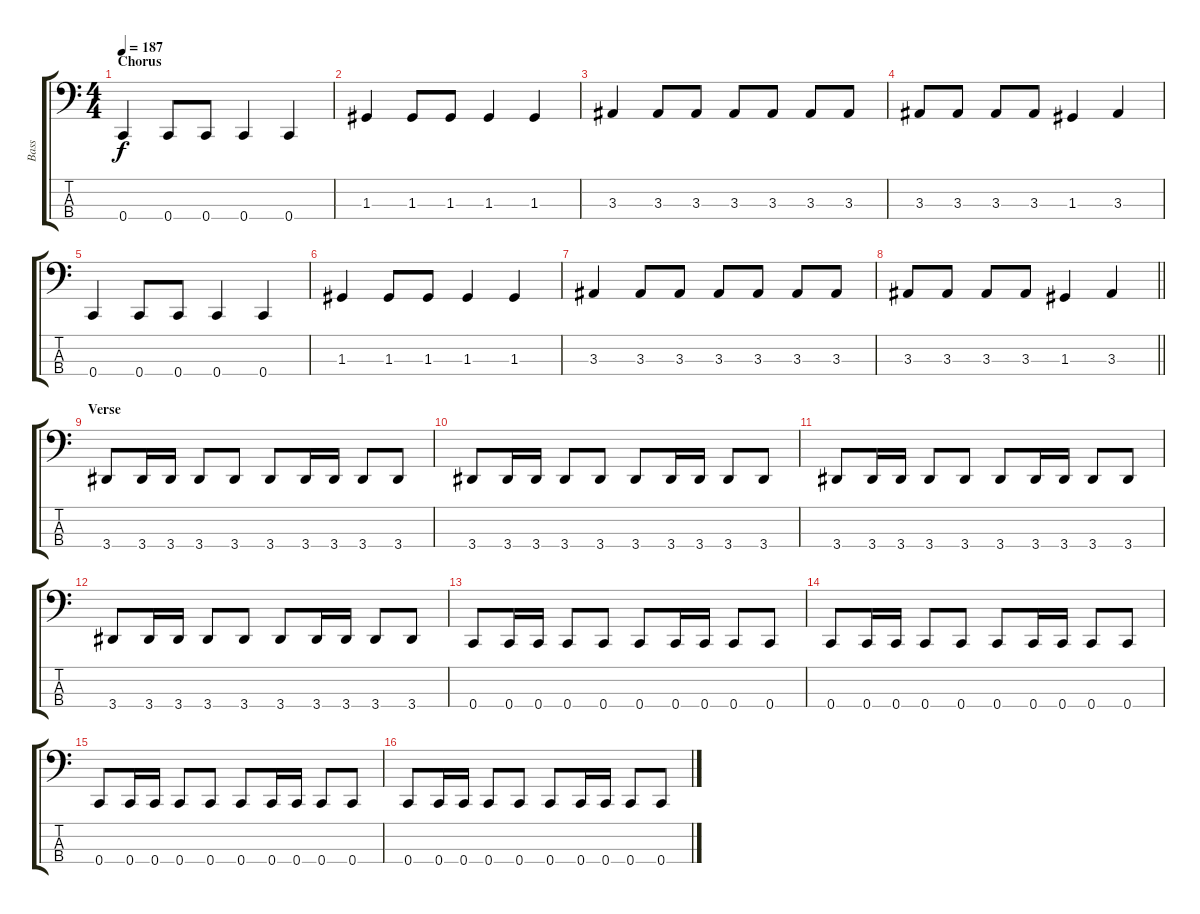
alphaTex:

\track ("Bass" "Bass") {instrument electricbassfinger}
\staff {score tabs}
\tuning (F2 C2 G1 C1) {hide}
\ts (4 4)
\section ("" "Chorus")
\tempo 187
\clef f4
\ks c
0.4.4{dy f} 0.4.8 0.4.8 0.4.4 0.4.4 |
1.3.4 1.3.8 1.3.8 1.3.4 1.3.4 |
3.3.4 3.3.8 3.3.8 3.3.8 3.3.8 3.3.8 3.3.8 |
3.3.8 3.3.8 3.3.8 3.3.8 1.3.4 3.3.4 |
0.4.4 0.4.8 0.4.8 0.4.4 0.4.4 |
1.3.4 1.3.8 1.3.8 1.3.4 1.3.4 |
3.3.4 3.3.8 3.3.8 3.3.8 3.3.8 3.3.8 3.3.8 |
\barLineRight lightlight
3.3.8 3.3.8 3.3.8 3.3.8 1.3.4 3.3.4 |
\section ("" "Verse")
3.4.8 3.4.16 3.4.16 3.4.8 3.4.8 3.4.8 3.4.16 3.4.16 3.4.8 3.4.8 |
3.4.8 3.4.16 3.4.16 3.4.8 3.4.8 3.4.8 3.4.16 3.4.16 3.4.8 3.4.8 |
3.4.8 3.4.16 3.4.16 3.4.8 3.4.8 3.4.8 3.4.16 3.4.16 3.4.8 3.4.8 |
3.4.8 3.4.16 3.4.16 3.4.8 3.4.8 3.4.8 3.4.16 3.4.16 3.4.8 3.4.8 |
0.4.8 0.4.16 0.4.16 0.4.8 0.4.8 0.4.8 0.4.16 0.4.16 0.4.8 0.4.8 |
0.4.8 0.4.16 0.4.16 0.4.8 0.4.8 0.4.8 0.4.16 0.4.16 0.4.8 0.4.8 |
0.4.8 0.4.16 0.4.16 0.4.8 0.4.8 0.4.8 0.4.16 0.4.16 0.4.8 0.4.8 |
0.4.8 0.4.16 0.4.16 0.4.8 0.4.8 0.4.8 0.4.16 0.4.16 0.4.8 0.4.8
